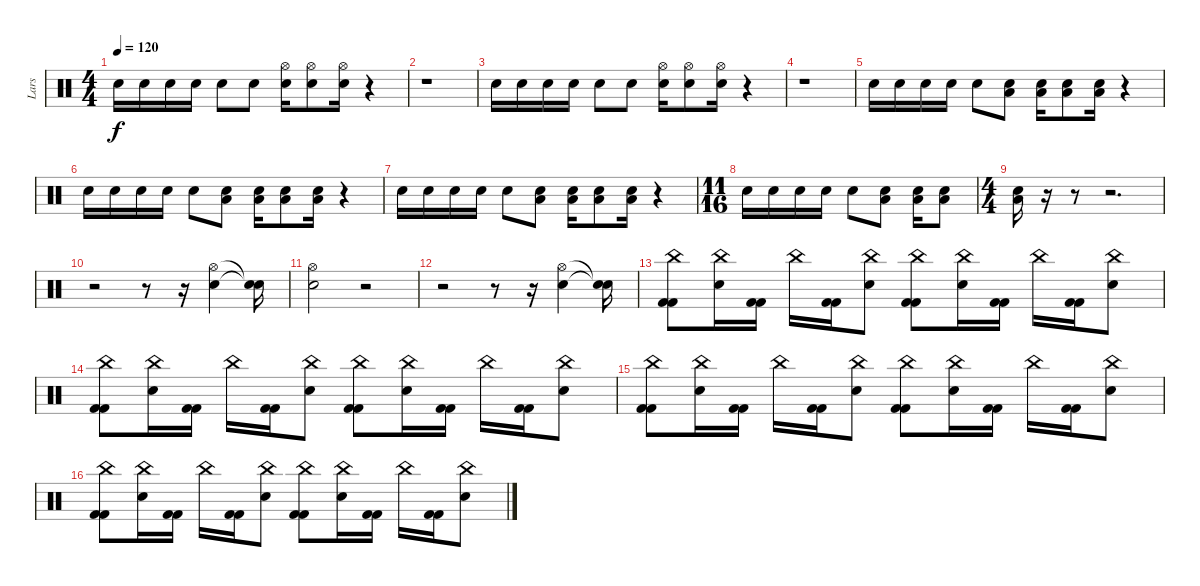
\track ("Lars" "Lars") {instrument percussion}
\staff {score}
\articulation defaults
\ts (4 4)
\tempo 120
\clef neutral
\ks c "Snare (hit) 2".16{dy f} "Snare (hit) 2".16 "Snare (hit) 2".16 "Snare (hit) 2".16 "Snare (hit) 2".8 "Snare (hit) 2".8
("Hi-Hat (open)" "Snare (hit) 2").16 ("Hi-Hat (open)" "Snare (hit) 2").8 ("Hi-Hat (open)" "Snare (hit) 2").16 r.4 |
r.1 |
"Snare (hit) 2".16 "Snare (hit) 2".16 "Snare (hit) 2".16 "Snare (hit) 2".16 "Snare (hit) 2".8 "Snare (hit) 2".8 ("Hi-Hat (open)" "Snare (hit) 2").16 ("Hi-Hat (open)" "Snare (hit) 2").8 ("Hi-Hat (open)" "Snare (hit) 2").16 r.4 |
r.1 |
"Snare (hit) 2".16 "Snare (hit) 2".16 "Snare (hit) 2".16 "Snare (hit) 2".16 "Snare (hit) 2".8 ("Snare (hit) 2" "Low Floor Tom (hit)").8 ("Snare (hit) 2" "Low Floor Tom (hit)").16 ("Snare (hit) 2" "Low Floor Tom (hit)").8 ("Snare (hit) 2" "Low Floor Tom (hit)").16 r.4 |
"Snare (hit) 2".16 "Snare (hit) 2".16 "Snare (hit) 2".16 "Snare (hit) 2".16 "Snare (hit) 2".8 ("Snare (hit) 2" "Low Floor Tom (hit)").8 ("Snare (hit) 2" "Low Floor Tom (hit)").16 ("Snare (hit) 2" "Low Floor Tom (hit)").8 ("Snare (hit) 2" "Low Floor Tom (hit)").16 r.4 |
"Snare (hit) 2".16 "Snare (hit) 2".16 "Snare (hit) 2".16 "Snare (hit) 2".16 "Snare (hit) 2".8 ("Snare (hit) 2" "Low Floor Tom (hit)").8 ("Snare (hit) 2" "Low Floor Tom (hit)").16 ("Snare (hit) 2" "Low Floor Tom (hit)").8 ("Snare (hit) 2" "Low Floor Tom (hit)").16 r.4 |
\ts (11 16)
"Snare (hit) 2".16 "Snare (hit) 2".16 "Snare (hit) 2".16 "Snare (hit) 2".16 "Snare (hit) 2".8 ("Snare (hit) 2" "Low Floor Tom (hit)").8 ("Snare (hit) 2" "Low Floor Tom (hit)").16 ("Snare (hit) 2" "Low Floor Tom (hit)").8 |
\ts (4 4)
("Snare (hit) 2" "Low Floor Tom (hit)").16 r.16 r.8 r.2{d} |
r.2 r.8 r.16 ("Hi-Hat (open)" "Snare (hit) 2").4 ("Snare (hit)"{t} "Snare (hit)"{t}).16 |
("Hi-Hat (open)" "Snare (hit) 2").2 r.2 |
r.2 r.8 r.16 ("Hi-Hat (open)" "Snare (hit) 2").4 ("Snare (hit)"{t} "Snare (hit)"{t}).16 |
("China (hit)" "Kick (hit) 2" "Kick (hit) 2").8 ("China (hit)" "Snare (hit) 2").16 ("Kick (hit) 2" "Kick (hit) 2").16 "China (hit)".16 ("Kick (hit) 2" "Kick (hit) 2").16 ("China (hit)" "Snare (hit) 2").8 ("China (hit)" "Kick (hit) 2" "Kick (hit) 2").8 ("China (hit)" "Snare (hit) 2").16 ("Kick (hit) 2" "Kick (hit) 2").16 "China (hit)".16 ("Kick (hit) 2" "Kick (hit) 2").16 ("China (hit)" "Snare (hit) 2").8 |
("China (hit)" "Kick (hit) 2" "Kick (hit) 2").8 ("China (hit)" "Snare (hit) 2").16 ("Kick (hit) 2" "Kick (hit) 2").16 "China (hit)".16 ("Kick (hit) 2" "Kick (hit) 2").16 ("China (hit)" "Snare (hit) 2").8 ("China (hit)" "Kick (hit) 2" "Kick (hit) 2").8 ("China (hit)" "Snare (hit) 2").16 ("Kick (hit) 2" "Kick (hit) 2").16 "China (hit)".16 ("Kick (hit) 2" "Kick (hit) 2").16 ("China (hit)" "Snare (hit) 2").8 |
("China (hit)" "Kick (hit) 2" "Kick (hit) 2").8 ("China (hit)" "Snare (hit) 2").16 ("Kick (hit) 2" "Kick (hit) 2").16 "China (hit)".16 ("Kick (hit) 2" "Kick (hit) 2").16 ("China (hit)" "Snare (hit) 2").8 ("China (hit)" "Kick (hit) 2" "Kick (hit) 2").8 ("China (hit)" "Snare (hit) 2").16 ("Kick (hit) 2" "Kick (hit) 2").16 "China (hit)".16 ("Kick (hit) 2" "Kick (hit) 2").16 ("China (hit)" "Snare (hit) 2").8 |
("China (hit)" "Kick (hit) 2" "Kick (hit) 2").8 ("China (hit)" "Snare (hit) 2").16 ("Kick (hit) 2" "Kick (hit) 2").16 "China (hit)".16 ("Kick (hit) 2" "Kick (hit) 2").16 ("China (hit)" "Snare (hit) 2").8 ("China (hit)" "Kick (hit) 2" "Kick (hit) 2").8 ("China (hit)" "Snare (hit) 2").16 ("Kick (hit) 2" "Kick (hit) 2").16 "China (hit)".16 ("Kick (hit) 2" "Kick (hit) 2").16 ("China (hit)" "Snare (hit) 2").8
